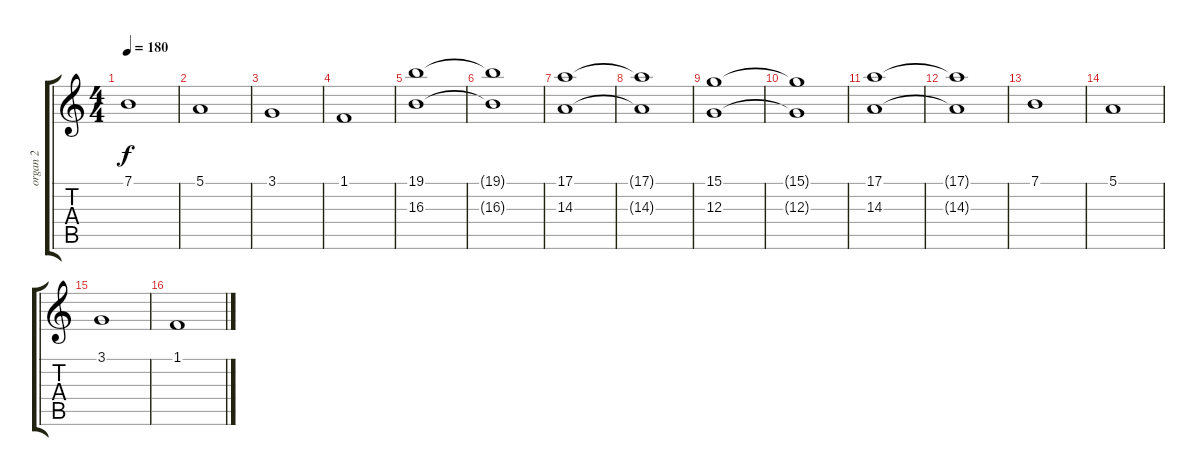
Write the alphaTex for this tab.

\track ("organ 2" "organ 2") {instrument churchorgan}
\staff {score tabs}
\tuning (E4 B3 G3 D3 A2 E2) {hide}
\ts (4 4)
\tempo 180
\clef g2
\ks c
7.1.1{dy f} |
5.1.1 |
3.1.1 |
1.1.1 |
(19.1 16.3).1 |
(19.1{t} 16.3{t}).1 |
(17.1 14.3).1 |
(17.1{t} 14.3{t}).1 |
(15.1 12.3).1 |
(15.1{t} 12.3{t}).1 |
(17.1 14.3).1 |
(17.1{t} 14.3{t}).1 |
7.1.1 |
5.1.1 |
3.1.1 |
1.1.1
